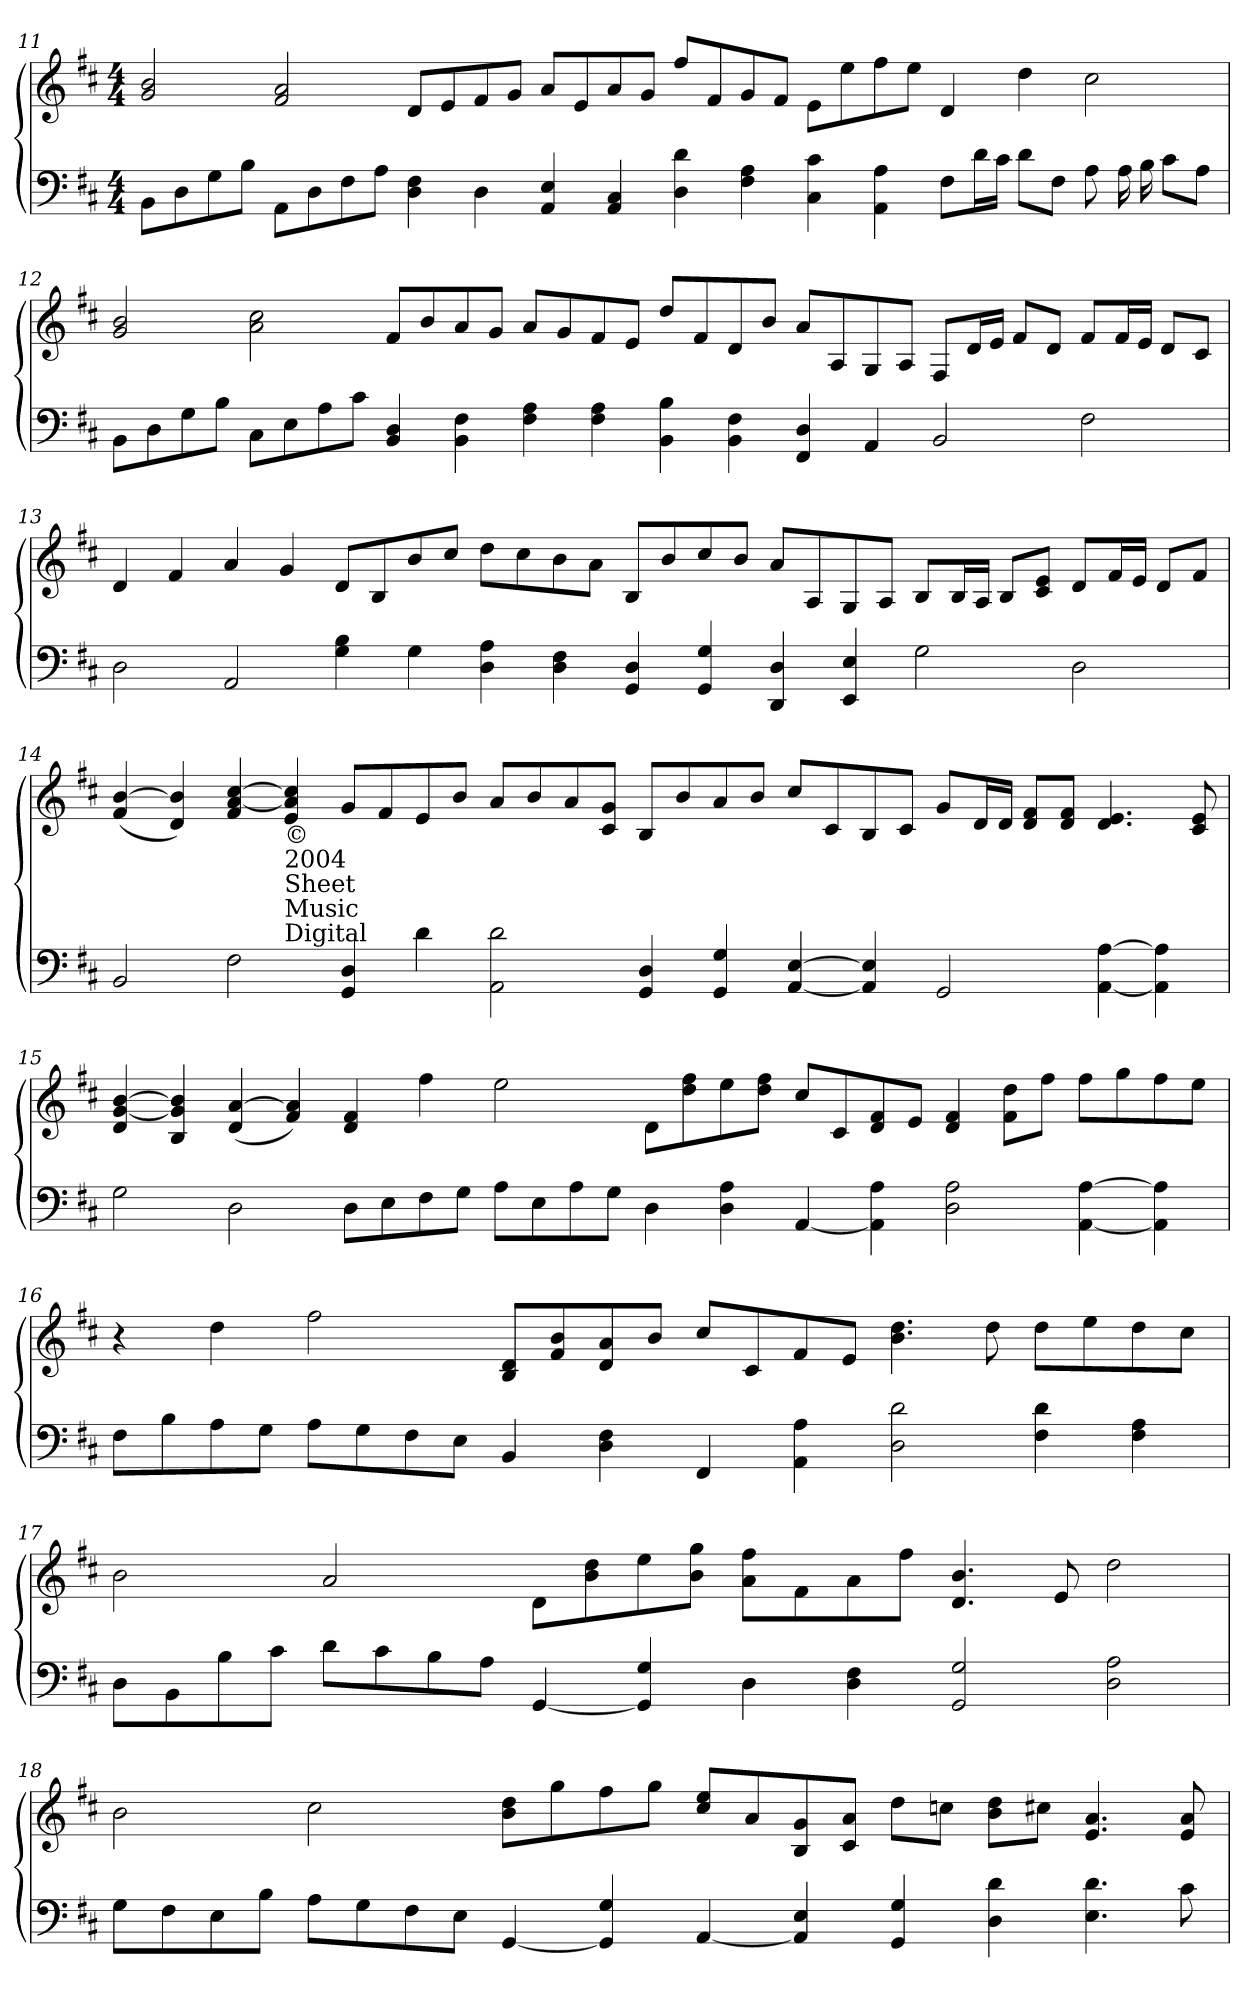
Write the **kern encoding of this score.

**kern	**kern
*part1	*part1
*staff2	*staff1
!!LO:LB:g=z
*clefF4	*clefG2
*k[f#c#]	*k[f#c#]
*D:	*D:
*M4/4	*M4/4
=11	=11
8BB\L	2g/ 2b/
8D\	.
8G\	.
8B\J	.
8AA\L	2a/ 2f#/
8D\	.
8F#\	.
8A\J	.
4F#\ 4D\	8d/L
.	8e/
4D\	8f#/
.	8g/J
4AA/ 4E/	8a/L
.	8e/
4AA/ 4C#/	8a/
.	8g/J
4D\ 4d\	8ff#/L
.	8f#/
4A\ 4F#\	8g/
.	8f#/J
4c#\ 4C#\	8e\L
.	8ee\
4A\ 4AA\	8ff#\
.	8ee\J
8F#\L	4d/
16d\L	.
16c#\JJ	.
8d\L	4dd\
8F#\J	.
8A\	2cc#\
16A\	.
16B\	.
8c#\L	.
8A\J	.
!!LO:LB:g=z
=12	=12
8BB\L	2g/ 2b/
8D\	.
8G\	.
8B\J	.
8C#\L	2cc#\ 2a\
8E\	.
8A\	.
8c#\J	.
4BB/ 4D/	8f#/L
.	8b/
4F#\ 4BB\	8a/
.	8g/J
4A\ 4F#\	8a/L
.	8g/
4A\ 4F#\	8f#/
.	8e/J
4BB\ 4B\	8dd/L
.	8f#/
4F#\ 4BB\	8d/
.	8b/J
4D/ 4FF#/	8a/L
.	8A/
4AA/	8G/
.	8A/J
2BB/	8F#/L
.	16d/L
.	16e/JJ
.	8f#/L
.	8d/J
2F#\	8f#/L
.	16f#/L
.	16e/JJ
.	8d/L
.	8c#/J
!!LO:LB:g=z
=13	=13
2D\	4d/
.	4f#/
2AA/	4a/
.	4g/
4B\ 4G\	8d/L
.	8B/
4G\	8b/
.	8cc#/J
4D\ 4A\	8dd\L
.	8cc#\
4D\ 4F#\	8b\
.	8a\J
4GG/ 4D/	8B/L
.	8b/
4GG/ 4G/	8cc#/
.	8b/J
4D/ 4DD/	8a/L
.	8A/
4E/ 4EE/	8G/
.	8A/J
2G\	8B/L
.	16B/L
.	16A/JJ
.	8B/L
.	8c#/ 8e/J
2D\	8d/L
.	16f#/L
.	16e/JJ
.	8d/L
.	8f#/J
!!LO:LB:g=z
=14	=14
2BB/	(>4f#/ [4b/
.	4d/ 4b]/)
2F#\	4f#/ [4cc#/ [4a/
!	!LO:TX:b:t=©
!	!LO:TX:b:t=2004
!	!LO:TX:b:t=Sheet
!	!LO:TX:b:t=Music
!	!LO:TX:b:t=Digital
.	4e/ 4a]/ 4cc#]/
4GG/ 4D/	8g/L
.	8f#/
4d\	8e/
.	8b/J
2d\ 2AA\	8a/L
.	8b/
.	8a/
.	8g/ 8c#/J
4GG/ 4D/	8B/L
.	8b/
4G/ 4GG/	8a/
.	8b/J
[4E/ [4AA/	8cc#/L
.	8c#/
4E]/ 4AA]/	8B/
.	8c#/J
2GG/	8g/L
.	16d/L
.	16d/JJ
.	8d/ 8f#/L
.	8f#/ 8d/J
[4AA\ [4A\	4.d/ 4.e/
4A]\ 4AA]\	.
.	8e/ 8c#/
!!LO:LB:g=z
=15	=15
2G\	4d/ [4g/ [4b/
.	4B/ 4g]/ 4b]/
2D\	(>4d/ [4a/
.	4f#/ 4a]/)
8D\L	4d/ 4f#/
8E\	.
8F#\	4ff#\
8G\J	.
8A\L	2ee\
8E\	.
8A\	.
8G\J	.
4D\	8d\L
.	8ff#\ 8dd\
4D\ 4A\	8ee\
.	8dd\ 8ff#\J
[4AA/	8cc#/L
.	8c#/
4A\ 4AA]\	8f#/ 8d/
.	8e/J
2D\ 2A\	4d/ 4f#/
.	8dd\ 8f#\L
.	8ff#\J
[4A\ [4AA\	8ff#\L
.	8gg\
4A]\ 4AA]\	8ff#\
.	8ee\J
!!LO:LB:g=z
=16	=16
8F#\L	4r
8B\	.
8A\	4dd\
8G\J	.
8A\L	2ff#\
8G\	.
8F#\	.
8E\J	.
4BB/	8d/ 8B/L
.	8f#/ 8b/
4F#\ 4D\	8a/ 8d/
.	8b/J
4FF#/	8cc#/L
.	8c#/
4A\ 4AA\	8f#/
.	8e/J
2D\ 2d\	4.b\ 4.dd\
.	8dd\
4F#\ 4d\	8dd\L
.	8ee\
4F#\ 4A\	8dd\
.	8cc#\J
!!LO:PB:g=z
=17	=17
8D\L	2b\
8BB\	.
8B\	.
8c#\J	.
8d\L	2a/
8c#\	.
8B\	.
8A\J	.
[4GG/	8d\L
.	8b\ 8dd\
4GG]/ 4G/	8ee\
.	8b\ 8gg\J
4D\	8ff#\ 8a\L
.	8f#\
4F#\ 4D\	8a\
.	8ff#\J
2G/ 2GG/	4.d/ 4.b/
.	8e/
2A\ 2D\	2dd\
!!LO:LB:g=z
=18	=18
8G\L	2b\
8F#\	.
8E\	.
8B\J	.
8A\L	2cc#\
8G\	.
8F#\	.
8E\J	.
[4GG/	8b\ 8dd\L
.	8gg\
4G/ 4GG]/	8ff#\
.	8gg\J
[4AA/	8ee/ 8cc#/L
.	8a/
4E/ 4AA]/	8B/ 8g/
.	8a/ 8c#/J
4G/ 4GG/	8dd\L
.	8ccn\J
4D\ 4d\	8b\ 8dd\L
.	8cc#\J
4.E\ 4.d\	4.a/ 4.e/
8c#\	8a/ 8e/
=	=
*-	*-
